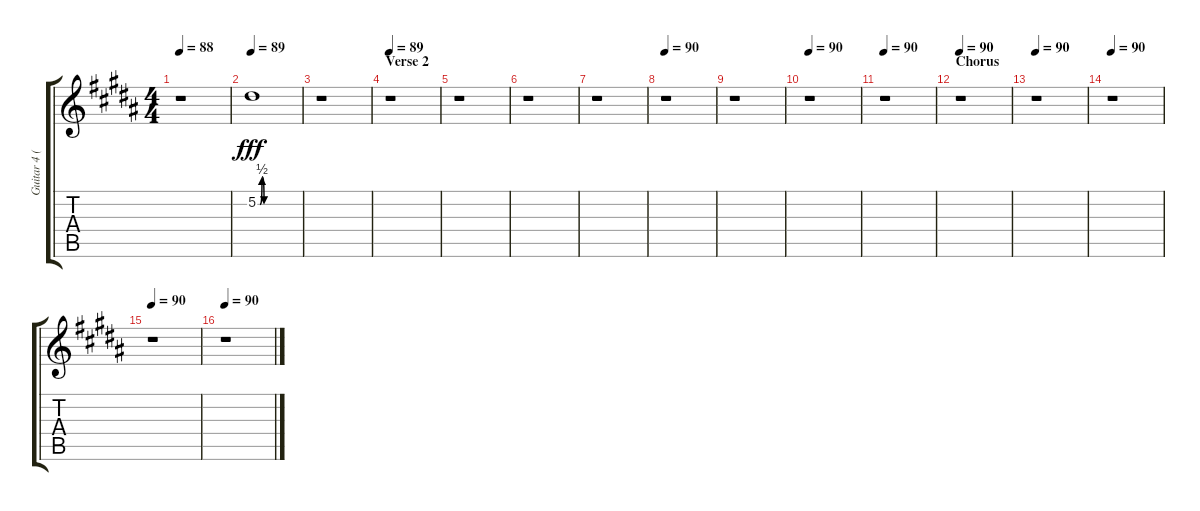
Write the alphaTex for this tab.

\track ("Guitar 4 (12-String)" "Guitar 4 (") {instrument distortionguitar}
\staff {score tabs}
\tuning (Eb4 Bb3 Gb3 Db3 Ab2 Eb2) {hide}
\ts (4 4)
\tempo 88
\clef g2
\ks b
r.1{dy f} |
\tempo 89
5.2{be (custom 0 0 3 0 6 2 9 0 15 0 30 0 45 0 60 0)}.1{dy fff volume 14} |
r.1 |
\section ("" "Verse 2")
\tempo 89
r.1 |
r.1 |
r.1 |
r.1 |
\tempo 90
r.1 |
r.1 |
\tempo 90
r.1 |
\tempo 90
r.1 |
\section ("" "Chorus")
\tempo 90
r.1 |
\tempo 90
r.1 |
\tempo 90
r.1 |
\tempo 90
r.1 |
\tempo 90
r.1
